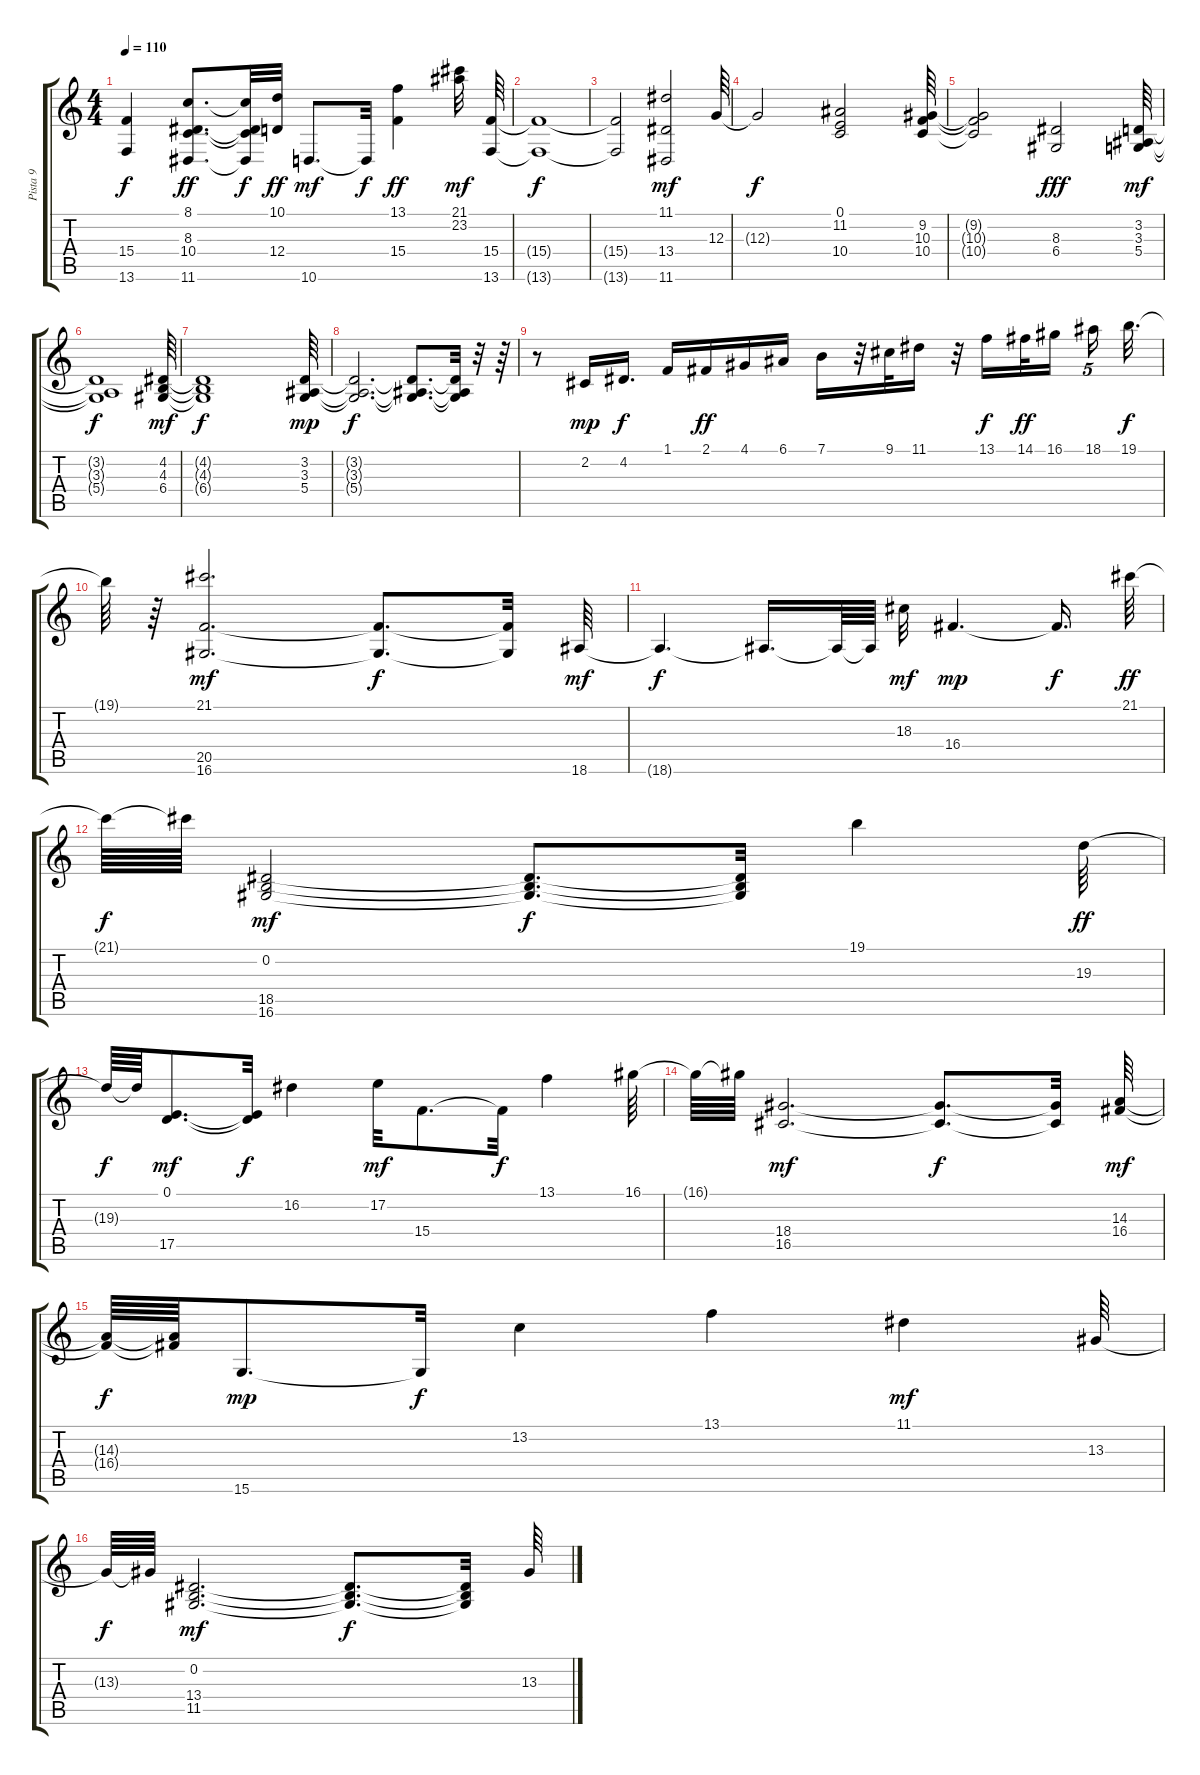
\track ("Pista 9" "Pista 9") {solo instrument stringensemble2}
\staff {score tabs}
\tuning (E4 B3 G3 D3 A2 E2) {hide}
\ts (4 4)
\tempo 110
\clef g2
\ks c
(15.4{t} 13.6{t}).4{dy f} (8.1 8.3 10.4 11.6).8{d dy ff} (8.1{t} 8.3{t} 10.4{t} 11.6{t}).32{dy f} (10.1 12.4).32{dy ff} 10.6.8{d dy mf} 10.6{t}.32{dy f} (13.1 15.4).4{dy ff} (21.1 23.2).32{dy mf} (15.4 13.6).64 |
(15.4{t} 13.6{t}).1{dy f} |
(15.4{t} 13.6{t}).2 (11.1 13.4 11.6).2{dy mf} 12.3.64 |
12.3{t}.2{dy f} (0.1 11.2 10.4).2 (9.2 10.3 10.4).64 |
(9.2{t} 10.3{t} 10.4{t}).2 (8.3 6.4).2{dy fff} (3.2 3.3 5.4).64{dy mf} |
(3.2{t} 3.3{t} 5.4{t}).1{dy f} (4.2 4.3 6.4).64{dy mf} |
(4.2{t} 4.3{t} 6.4{t}).1{dy f} (3.2 3.3 5.4).64{dy mp} |
(3.2{t} 3.3{t} 5.4{t}).2{d dy f} (3.2{t} 3.3{t} 5.4{t}).8{d} (3.2{t} 3.3{t} 5.4{t}).32 r.32 r.64 |
r.8 2.2.16{dy mp} 4.2.16{d dy f} 1.1.16 2.1.16{dy ff} 4.1.16 6.1.16 7.1.16 r.32 9.1.32 11.1.16 r.32 13.1.16{dy f} 14.1.32{dy ff} 16.1.16 18.1.16{tu (5 4)} 19.1.32{d dy f} |
19.1{t}.64 r.64 (21.1 20.5 16.6).2{d dy mf} (20.5{t} 16.6{t}).8{d dy f} (20.5{t} 16.6{t}).32 18.6.64{dy mf} |
18.6{t}.4{d dy f} 18.6{t}.16{d} 18.6{t}.64 18.6{t}.64 18.3.32{dy mf} 16.4.4{d dy mp} 16.4{t}.16{d dy f} 21.1.64{dy ff} |
21.1{t}.64{dy f} 21.1{t}.64 (0.2 18.5 16.6).2{dy mf} (0.2{t} 18.5{t} 16.6{t}).8{d dy f} (0.2{t} 18.5{t} 16.6{t}).32 19.1.4 19.3.64{dy ff} |
19.3{t}.64{dy f} 19.3{t}.64 (0.1 17.5).8{d dy mf} (0.1{t} 17.5{t}).32{dy f} 16.2.4 17.2.32{dy mf} 15.4.8{d} 15.4{t}.32{dy f} 13.1.4 16.1.64 |
16.1{t}.64 16.1{t}.64 (18.4 16.5).2{d dy mf} (18.4{t} 16.5{t}).8{d dy f} (18.4{t} 16.5{t}).32 (14.3 16.4).64{dy mf} |
(14.3{t} 16.4{t}).64{dy f} (14.3{t} 16.4{t}).64 15.6.8{d dy mp} 15.6{t}.32{dy f} 13.2.4 13.1.4 11.1.4{dy mf} 13.3.64 |
13.3{t}.64{dy f} 13.3{t}.64 (0.2 13.4 11.5).2{d dy mf} (0.2{t} 13.4{t} 11.5{t}).8{d dy f} (0.2{t} 13.4{t} 11.5{t}).32 13.3.64
